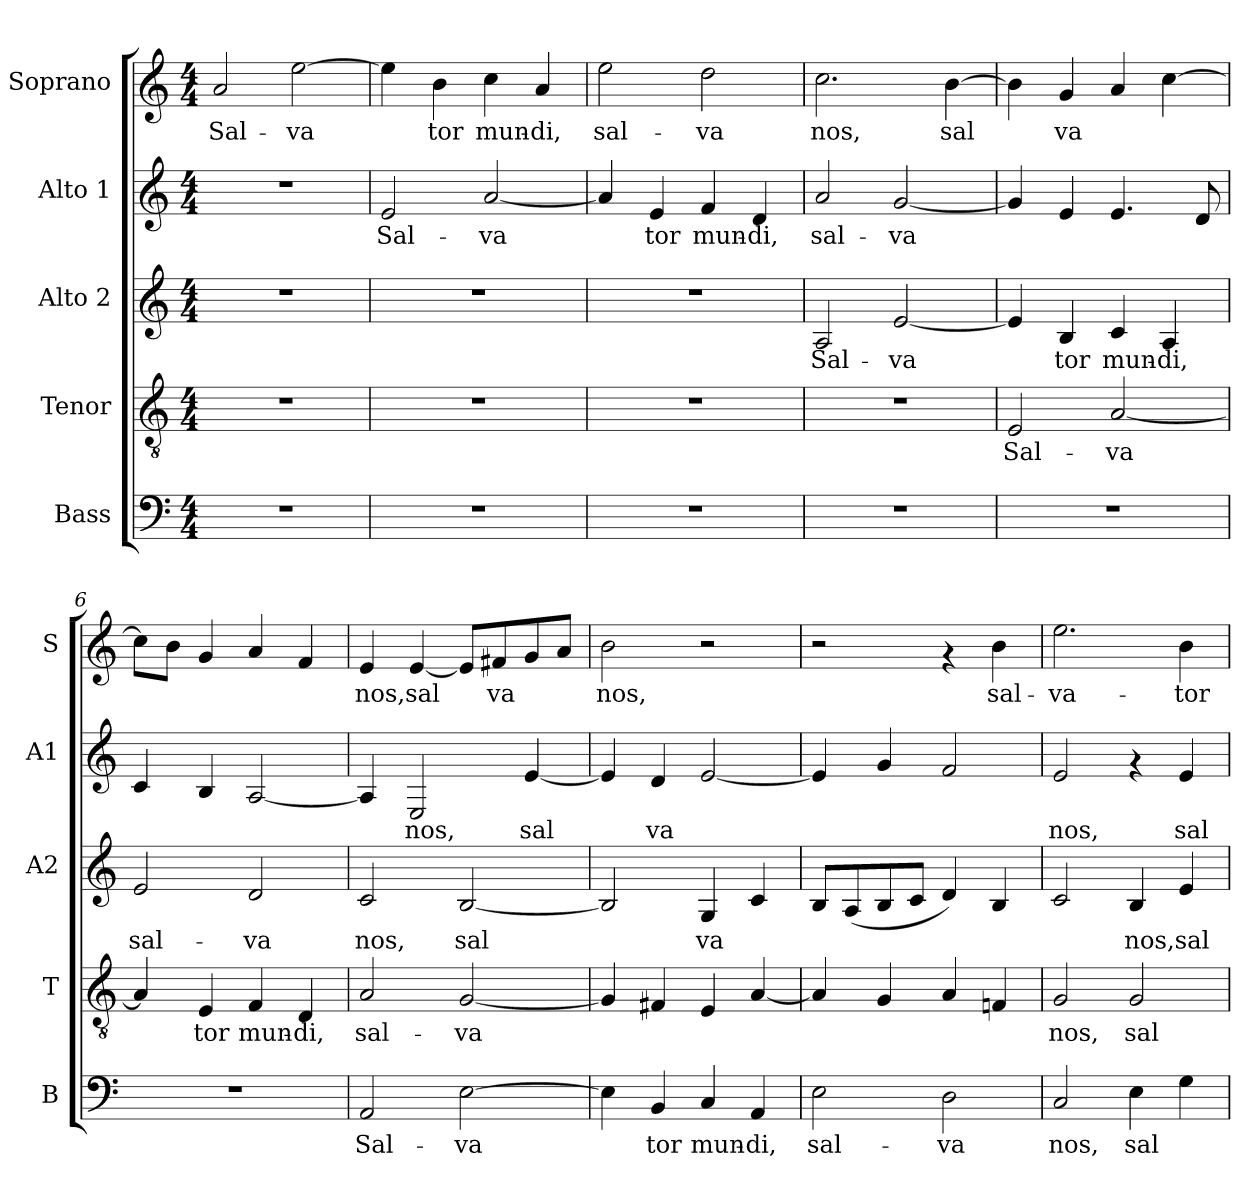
**kern	**text	**kern	**text	**kern	**text	**kern	**text	**kern	**text
*part5	*part5	*part4	*part4	*part3	*part3	*part2	*part2	*part1	*part1
*staff5	*staff5	*staff4	*staff4	*staff3	*staff3	*staff2	*staff2	*staff1	*staff1
*I"Bass	*	*I"Tenor	*	*I"Alto 2	*	*I"Alto 1	*	*I"Soprano	*
*I'B	*	*I'T	*	*I'A2	*	*I'A1	*	*I'S	*
!!LO:PB:g=z
*stria5	*	*stria5	*	*stria5	*	*stria5	*	*stria5	*
*clefF4	*	*clefGv2	*	*clefG2	*	*clefG2	*	*clefG2	*
*k[]	*	*k[]	*	*k[]	*	*k[]	*	*k[]	*
*C:	*	*C:	*	*C:	*	*C:	*	*C:	*
*M4/4	*	*M4/4	*	*M4/4	*	*M4/4	*	*M4/4	*
=1	=1	=1	=1	=1	=1	=1	=1	=1	=1
!	!	!	!	!	!	!	!	!	!LO:LY:b:cj
1r	.	1r	.	1r	.	1r	.	2a/	Sal-
!	!	!	!	!	!	!	!	!	!LO:LY:b:cj
.	.	.	.	.	.	.	.	[>2ee\	-va-
=2	=2	=2	=2	=2	=2	=2	=2	=2	=2
!	!	!	!	!	!	!	!LO:LY:b:cj	!	!LO:LY:b:cj
1r	.	1r	.	1r	.	2e/	Sal-	4ee\]	--
!	!	!	!	!	!	!	!	!	!LO:LY:b:cj
.	.	.	.	.	.	.	.	4b\	-tor
!	!	!	!	!	!	!	!LO:LY:b:cj	!	!LO:LY:b:cj
.	.	.	.	.	.	[<2a/	-va-	4cc\	mun-
!	!	!	!	!	!	!	!	!	!LO:LY:b:cj
.	.	.	.	.	.	.	.	4a/	-di,
=3	=3	=3	=3	=3	=3	=3	=3	=3	=3
!	!	!	!	!	!	!	!LO:LY:b:cj	!	!LO:LY:b:cj
1r	.	1r	.	1r	.	4a/]	--	2ee\	sal-
!	!	!	!	!	!	!	!LO:LY:b:cj	!	!
.	.	.	.	.	.	4e/	-tor	.	.
!	!	!	!	!	!	!	!LO:LY:b:cj	!	!LO:LY:b:cj
.	.	.	.	.	.	4f/	mun-	2dd\	-va
!	!	!	!	!	!	!	!LO:LY:b:cj	!	!
.	.	.	.	.	.	4d/	-di,	.	.
=4	=4	=4	=4	=4	=4	=4	=4	=4	=4
!	!	!	!	!	!LO:LY:b:cj	!	!LO:LY:b:cj	!	!LO:LY:b:cj
1r	.	1r	.	2A/	Sal-	2a/	sal-	2.cc\	nos,
!	!	!	!	!	!LO:LY:b:cj	!	!LO:LY:b:cj	!	!
.	.	.	.	[<2e/	-va-	[<2g/	-va	.	.
!	!	!	!	!	!	!	!	!	!LO:LY:b:cj
.	.	.	.	.	.	.	.	[>4b\	sal-
=5	=5	=5	=5	=5	=5	=5	=5	=5	=5
!	!	!	!LO:LY:b:cj	!	!LO:LY:b:cj	!	!LO:LY:b:cj	!	!LO:LY:b:cj
1r	.	2E/	Sal-	4e/]	--	4g/]	.	4b\]	--
!	!	!	!	!	!LO:LY:b:cj	!	!LO:LY:b:cj	!	!LO:LY:b:cj
.	.	.	.	4B/	-tor	4e/	.	4g/	-va
!	!	!	!LO:LY:b:cj	!	!LO:LY:b:cj	!	!LO:LY:b:cj	!	!LO:LY:b:cj
.	.	[<2A/	-va-	4c/	mun-	4.e/	.	4a/	.
!	!	!	!	!	!LO:LY:b:cj	!	!	!	!LO:LY:b:cj
.	.	.	.	4A/	-di,	.	.	[>4cc\	.
!	!	!	!	!	!	!	!LO:LY:b:cj	!	!
.	.	.	.	.	.	8d/	.	.	.
=6	=6	=6	=6	=6	=6	=6	=6	=6	=6
!	!	!	!LO:LY:b:cj	!	!LO:LY:b:cj	!	!LO:LY:b:cj	!	!LO:LY:b:cj
1r	.	4A/]	--	2e/	sal-	4c/	.	8cc\L]	.
!	!	!	!	!	!	!	!	!	!LO:LY:b:cj
.	.	.	.	.	.	.	.	8b\J	.
!	!	!	!LO:LY:b:cj	!	!	!	!LO:LY:b:cj	!	!LO:LY:b:cj
.	.	4E/	-tor	.	.	4B/	.	4g/	.
!	!	!	!LO:LY:b:cj	!	!LO:LY:b:cj	!	!LO:LY:b:cj	!	!LO:LY:b:cj
.	.	4F/	mun-	2d/	-va	[<2A/	.	4a/	.
!	!	!	!LO:LY:b:cj	!	!	!	!	!	!LO:LY:b:cj
.	.	4D/	-di,	.	.	.	.	4f/	.
!!LO:LB:g=z
=7	=7	=7	=7	=7	=7	=7	=7	=7	=7
!	!LO:LY:b:cj	!	!LO:LY:b:cj	!	!LO:LY:b:cj	!	!LO:LY:b:cj	!	!LO:LY:b:cj
2AA/	Sal-	2A/	sal-	2c/	nos,	4A/]	.	4e/	nos,sal-
!	!	!	!	!	!	!	!LO:LY:b:cj	!	!LO:LY:b:cj
.	.	.	.	.	.	2E/	nos,	[<4e/	--
!	!LO:LY:b:cj	!	!LO:LY:b:cj	!	!LO:LY:b:cj	!	!	!	!LO:LY:b:cj
[>2E\	-va-	[<2G/	-va-	[<2B/	sal-	.	.	8e/L]	--
!	!	!	!	!	!	!	!	!	!LO:LY:b:cj
.	.	.	.	.	.	.	.	8f#X/	-va
!	!	!	!	!	!	!	!LO:LY:b:cj	!	!LO:LY:b:cj
.	.	.	.	.	.	[<4e/	sal-	8g/	.
!	!	!	!	!	!	!	!	!	!LO:LY:b:cj
.	.	.	.	.	.	.	.	8a/J	.
=8	=8	=8	=8	=8	=8	=8	=8	=8	=8
!	!LO:LY:b:cj	!	!LO:LY:b:cj	!	!LO:LY:b:cj	!	!LO:LY:b:cj	!	!LO:LY:b:cj
4E\]	--	4G/]	--	2B/]	--	4e/]	--	2b\	nos,
!	!LO:LY:b:cj	!	!LO:LY:b:cj	!	!	!	!LO:LY:b:cj	!	!
4BB/	-tor	4F#X/	--	.	.	4d/	-va	.	.
!	!LO:LY:b:cj	!	!LO:LY:b:cj	!	!LO:LY:b:cj	!	!LO:LY:b:cj	!	!
4C/	mun-	4E/	--	4G/	-va	[<2e/	.	2r	.
!	!LO:LY:b:cj	!	!LO:LY:b:cj	!	!LO:LY:b:cj	!	!	!	!
4AA/	-di,	[<4A/	--	4c/	.	.	.	.	.
=9	=9	=9	=9	=9	=9	=9	=9	=9	=9
!	!LO:LY:b:cj	!	!LO:LY:b:cj	!	!LO:LY:b:cj	!	!LO:LY:b:cj	!	!
2E\	sal-	4A/]	--	8B/L	.	4e/]	.	2r	.
!	!	!	!	!	!LO:LY:b:cj	!	!	!	!
.	.	.	.	(>8A/	.	.	.	.	.
!	!	!	!LO:LY:b:cj	!	!LO:LY:b:cj	!	!LO:LY:b:cj	!	!
.	.	4G/	--	8B/	.	4g/	.	.	.
!	!	!	!	!	!LO:LY:b:cj	!	!	!	!
.	.	.	.	8c/J	.	.	.	.	.
!	!LO:LY:b:cj	!	!LO:LY:b:cj	!	!LO:LY:b:cj	!	!LO:LY:b:cj	!	!
2D\	-va	4A/	--	4d/)	.	2f/	.	4rf	.
!	!	!	!LO:LY:b:cj	!	!LO:LY:b:cj	!	!	!	!LO:LY:b:cj
.	.	4Fn/	--	4B/	.	.	.	4b\	sal-
=10	=10	=10	=10	=10	=10	=10	=10	=10	=10
!	!LO:LY:b:cj	!	!LO:LY:b:cj	!	!LO:LY:b:cj	!	!LO:LY:b:cj	!	!LO:LY:b:cj
2C/	nos,	2G/	-nos,	2c/	.	2e/	nos,	2.ee\	-va-
!	!LO:LY:b:cj	!	!LO:LY:b:cj	!	!LO:LY:b:cj	!	!	!	!
4E\	sal-	2G/	sal-	4B/	nos,sal-	4rf	.	.	.
!	!LO:LY:b:cj	!	!	!	!LO:LY:b:cj	!	!LO:LY:b:cj	!	!LO:LY:b:cj
4G\	--	.	.	4e/	--	4e/	sal-	4b\	-tor
=	=	=	=	=	=	=	=	=	=
*-	*-	*-	*-	*-	*-	*-	*-	*-	*-
